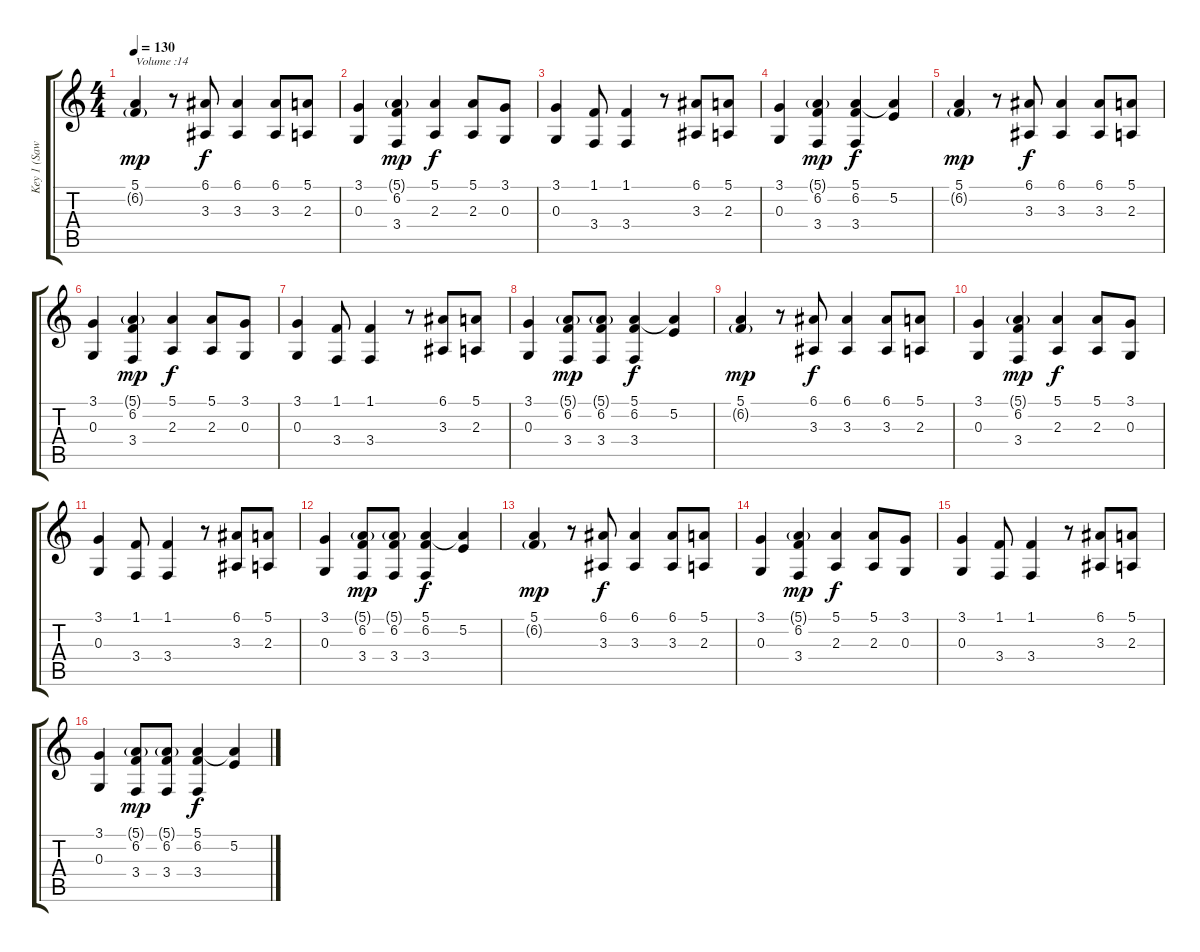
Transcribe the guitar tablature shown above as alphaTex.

\track ("Key 1 (Sawtooth)" "Key 1 (Saw") {instrument lead2sawtooth}
\staff {score tabs}
\tuning (E4 B3 G3 D3 A2 E2) {hide}
\ts (4 4)
\tempo 130
\clef g2
\ks c
(5.1 6.2{g}).4{txt "Volume :14" dy mp instrument lead2sawtooth} r.8 (6.1 3.3).8{dy f} (6.1 3.3).4 (6.1 3.3).8 (5.1 2.3).8 |
(3.1 0.3).4 (5.1{g} 6.2 3.4).4{dy mp} (5.1 2.3).4{dy f} (5.1 2.3).8 (3.1 0.3).8 |
(3.1 0.3).4 (1.1 3.4).8 (1.1 3.4).4 r.8 (6.1 3.3).8 (5.1 2.3).8 |
(3.1 0.3).4 (5.1{g} 6.2 3.4).4{dy mp} (5.1 6.2 3.4).4{dy f} (5.1{t} 5.2).4 |
(5.1 6.2{g}).4{dy mp} r.8 (6.1 3.3).8{dy f} (6.1 3.3).4 (6.1 3.3).8 (5.1 2.3).8 |
(3.1 0.3).4 (5.1{g} 6.2 3.4).4{dy mp} (5.1 2.3).4{dy f} (5.1 2.3).8 (3.1 0.3).8 |
(3.1 0.3).4 (1.1 3.4).8 (1.1 3.4).4 r.8 (6.1 3.3).8 (5.1 2.3).8 |
(3.1 0.3).4 (5.1{g} 6.2 3.4).8{dy mp} (5.1{g} 6.2 3.4).8 (5.1 6.2 3.4).4{dy f} (5.1{t} 5.2).4 |
(5.1 6.2{g}).4{dy mp} r.8 (6.1 3.3).8{dy f} (6.1 3.3).4 (6.1 3.3).8 (5.1 2.3).8 |
(3.1 0.3).4 (5.1{g} 6.2 3.4).4{dy mp} (5.1 2.3).4{dy f} (5.1 2.3).8 (3.1 0.3).8 |
(3.1 0.3).4 (1.1 3.4).8 (1.1 3.4).4 r.8 (6.1 3.3).8 (5.1 2.3).8 |
(3.1 0.3).4 (5.1{g} 6.2 3.4).8{dy mp} (5.1{g} 6.2 3.4).8 (5.1 6.2 3.4).4{dy f} (5.1{t} 5.2).4 |
(5.1 6.2{g}).4{dy mp} r.8 (6.1 3.3).8{dy f} (6.1 3.3).4 (6.1 3.3).8 (5.1 2.3).8 |
(3.1 0.3).4 (5.1{g} 6.2 3.4).4{dy mp} (5.1 2.3).4{dy f} (5.1 2.3).8 (3.1 0.3).8 |
(3.1 0.3).4 (1.1 3.4).8 (1.1 3.4).4 r.8 (6.1 3.3).8 (5.1 2.3).8 |
(3.1 0.3).4 (5.1{g} 6.2 3.4).8{dy mp} (5.1{g} 6.2 3.4).8 (5.1 6.2 3.4).4{dy f} (5.1{t} 5.2).4
